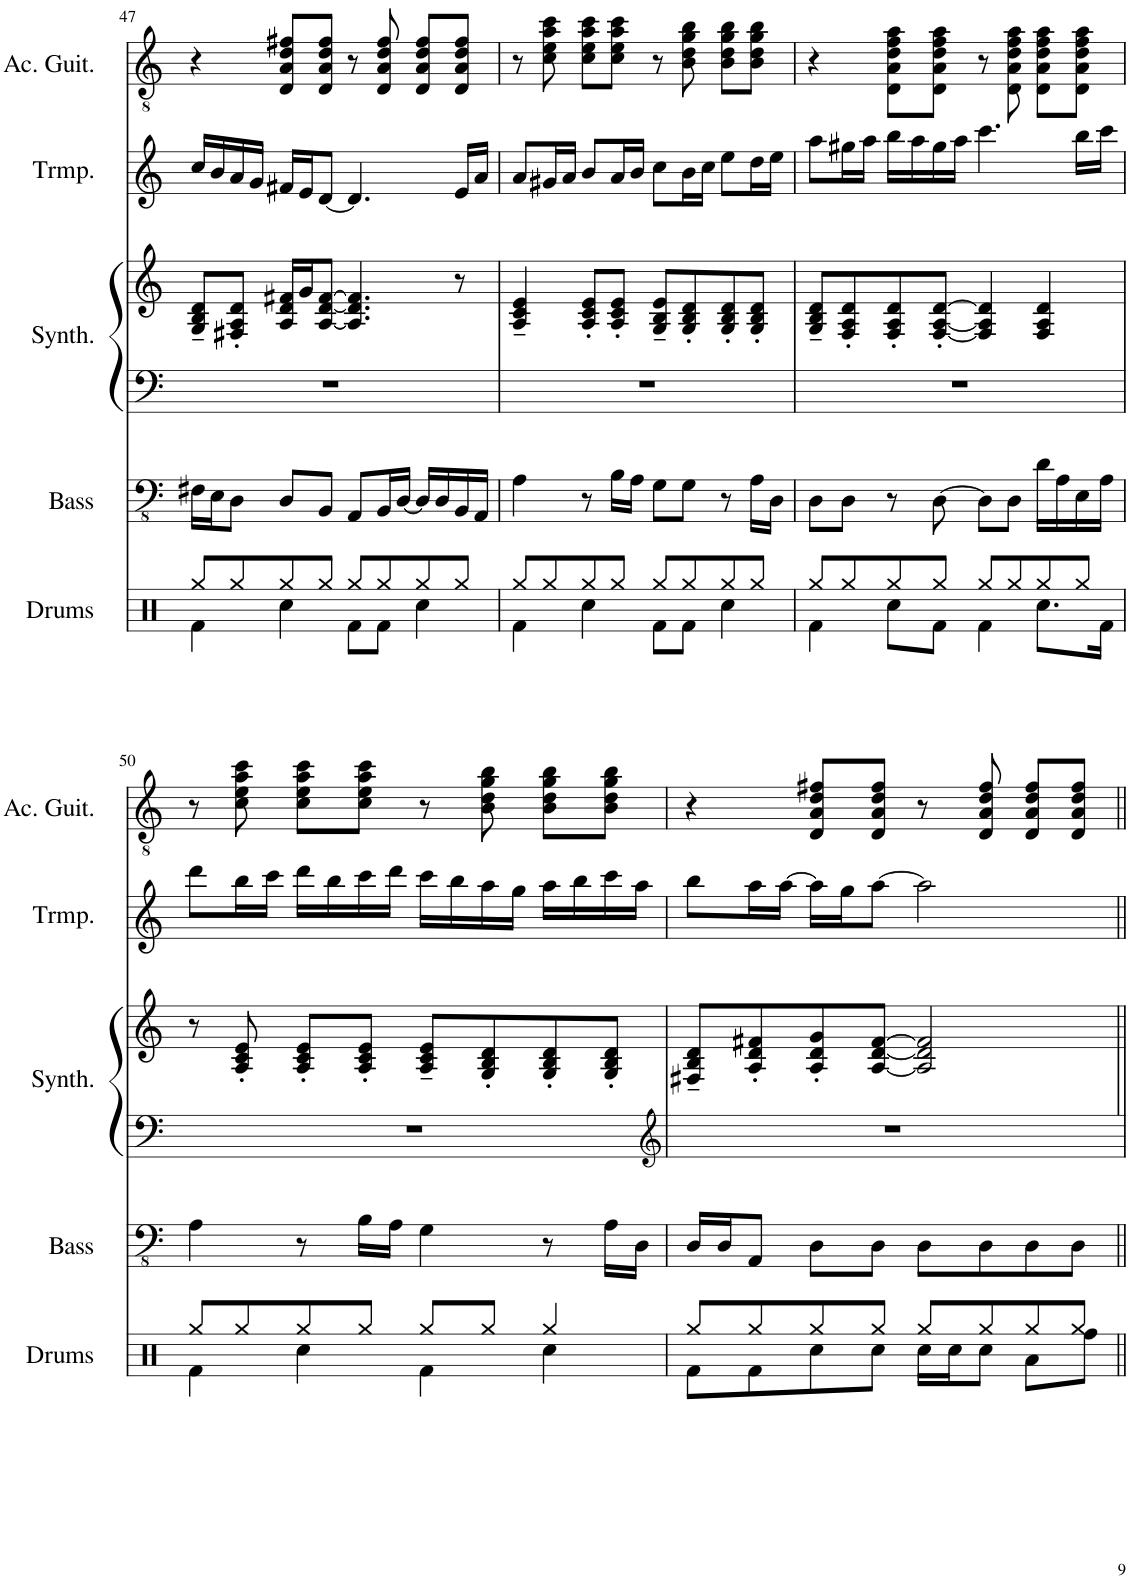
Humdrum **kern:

**kern	**kern	**kern	**kern
*part4	*part3	*part2	*part1
*staff4	*staff3	*staff2	*staff1
*I"Electric Bass	*I"Synth Strings	*I"Trumpet	*I"Acoustic Guitar
*I'Bass	*I'Synth.	*I'Trmp.	*I'Ac. Guit.
!!LO:PB:g=z
*clefFv4	*clefG2	*clefG2	*clefGv2
*k[]	*k[]	*k[]	*k[]
*M4/4	*M4/4	*M4/4	*M4/4
=47	=47	=47	=47
16FF#X\LL	8G/~ 8B/~ 8d/~L	16cc/LL	4r
16EE\J	.	16b/	.
8DD\J	8F#X/' 8A/' 8d/'J	16a/	.
.	.	16g/JJ	.
8DD/L	16A/ 16d/ 16f#X/LL	16f#X/LL	8D/ 8A/ 8d/ 8f#X/L
.	16g/J	16e/J	.
8BBB/J	[8A/ [8d/ [8f#/J	[8d/J	8D/ 8A/ 8d/ 8f#/J
8AAA/L	4.A/] 4.d/] 4.f#/]	4.d/]	8r
16BBB/L	.	.	8D/ 8A/ 8d/ 8f#/
[16DD/JJ	.	.	.
16DD/LL]	.	.	8D/ 8A/ 8d/ 8f#/L
16DD/	.	.	.
16BBB/	8r	16e/LL	8D/ 8A/ 8d/ 8f#/J
16AAA/JJ	.	16a/JJ	.
=48	=48	=48	=48
4AA\	4A/~ 4c/~ 4e/~	8a/L	8r
.	.	16g#X/L	8c\ 8e\ 8a\ 8cc\
.	.	16a/JJ	.
8r	8A/' 8c/' 8e/'L	8b/L	8c\ 8e\ 8a\ 8cc\L
16BB\LL	8A/' 8c/' 8e/'J	16a/L	8c\ 8e\ 8a\ 8cc\J
16AA\JJ	.	16b/JJ	.
8GG\L	8G/~ 8B/~ 8e/~L	8cc\L	8r
8GG\J	8G/' 8B/' 8d/'	16b\L	8B\ 8d\ 8g\ 8b\
.	.	16cc\JJ	.
8r	8G/' 8B/' 8d/'	8ee\L	8B\ 8d\ 8g\ 8b\L
16AA\LL	8G/' 8B/' 8d/'J	16dd\L	8B\ 8d\ 8g\ 8b\J
16DD\JJ	.	16ee\JJ	.
=49	=49	=49	=49
8DD\L	8G/~ 8B/~ 8d/~L	8aa\L	4r
8DD\J	8F/' 8A/' 8d/'	16gg#X\L	.
.	.	16aa\JJ	.
8r	8F/' 8A/' 8d/'	16bb\LL	8D\ 8A\ 8d\ 8f\ 8a\L
.	.	16aa\	.
[8DD\	[8F/' [8A/' [8d/'J	16gg#\	8D\ 8A\ 8d\ 8f\ 8a\J
.	.	16aa\JJ	.
8DD\L]	4F/] 4A/] 4d/]	4.ccc\	8r
8DD\J	.	.	8D\ 8A\ 8d\ 8f\ 8a\
16D\LL	4F/ 4A/ 4d/	.	8D\ 8A\ 8d\ 8f\ 8a\L
16AA\	.	.	.
16EE\	.	16bb\LL	8D\ 8A\ 8d\ 8f\ 8a\J
16AA\JJ	.	16ccc\JJ	.
!!LO:LB:g=z
=50	=50	=50	=50
4AA\	8r	8ddd\L	8r
.	8A/' 8c/' 8e/'	16bb\L	8c\ 8e\ 8a\ 8cc\
.	.	16ccc\JJ	.
8r	8A/' 8c/' 8e/'L	16ddd\LL	8c\ 8e\ 8a\ 8cc\L
.	.	16bb\	.
16BB\LL	8A/' 8c/' 8e/'J	16ccc\	8c\ 8e\ 8a\ 8cc\J
16AA\JJ	.	16ddd\JJ	.
4GG\	8A/~ 8c/~ 8e/~L	16ccc\LL	8r
.	.	16bb\	.
.	8G/' 8B/' 8d/'	16aa\	8B\ 8d\ 8g\ 8b\
.	.	16gg\JJ	.
8r	8G/' 8B/' 8d/'	16aa\LL	8B\ 8d\ 8g\ 8b\L
.	.	16bb\	.
16AA\LL	8G/' 8B/' 8d/'J	16ccc\	8B\ 8d\ 8g\ 8b\J
16DD\JJ	.	16aa\JJ	.
=51	=51	=51	=51
16DD/LL	8F#X/~ 8B/~ 8d/~L	8bb\L	4r
16DD/J	.	.	.
8AAA/J	8A/' 8d/' 8f#X/'	16aa\L	.
.	.	[16aa\JJ	.
8DD\L	8A/' 8d/' 8g/'	16aa\LL]	8D/ 8A/ 8d/ 8f#X/L
.	.	16gg\J	.
8DD\J	[8A/ [8d/ [8f#/J	[8aa\J	8D/ 8A/ 8d/ 8f#/J
8DD\L	2A/] 2d/] 2f#/]	2aa\]	8r
8DD\	.	.	8D/ 8A/ 8d/ 8f#/
8DD\	.	.	8D/ 8A/ 8d/ 8f#/L
8DD\J	.	.	8D/ 8A/ 8d/ 8f#/J
=||	=||	=||	=||
*-	*-	*-	*-
